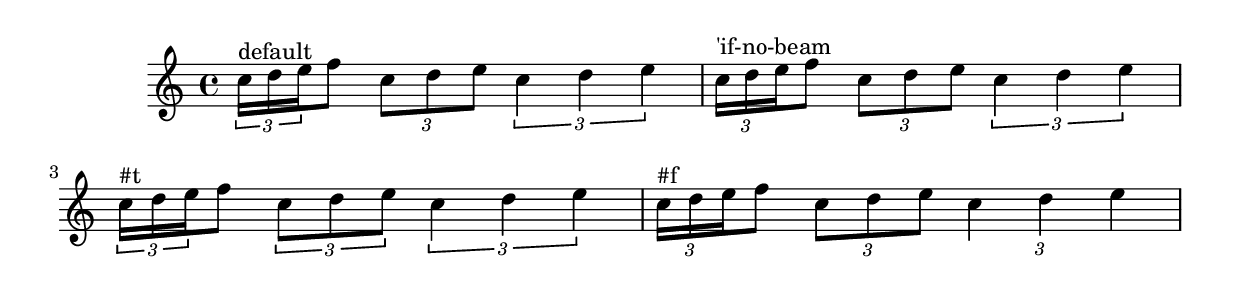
%% Do not edit this file; it is auto-generated from LSR http://lsr.dsi.unimi.it
%% This file is in the public domain.
\version "2.11.35"

\header {
  lsrtags = "rhythms, tweaks-and-overrides"
 texidoc = "
Default behaviour of tuplet-bracket visibility is to print a bracket
unless there is a beam of the same length as the tuplet. To control the
visibility of tuplet brackets, you can set the property TupletBracket
#'bracket-visibility to either ##t (always print a bracket), ##f (never
print a bracket) or #'if-no-beam (only print a bracket if there is no
beam).
" }
% begin verbatim
mus = \relative c'' {
  \times 2/3 {c16 [ d e } f8]
  \times 2/3 {c8 d e }
  \times 2/3 { c4 d e }
}

\new Voice \relative c'{
  << \mus s4^"default" >>
   \override TupletBracket #'bracket-visibility = #'if-no-beam
  << \mus s4^"'if-no-beam" >>
  \override TupletBracket #'bracket-visibility = ##t
  << \mus s4^"#t" >>
  \override TupletBracket #'bracket-visibility = ##f
  << \mus s4^"#f" >>
} 

